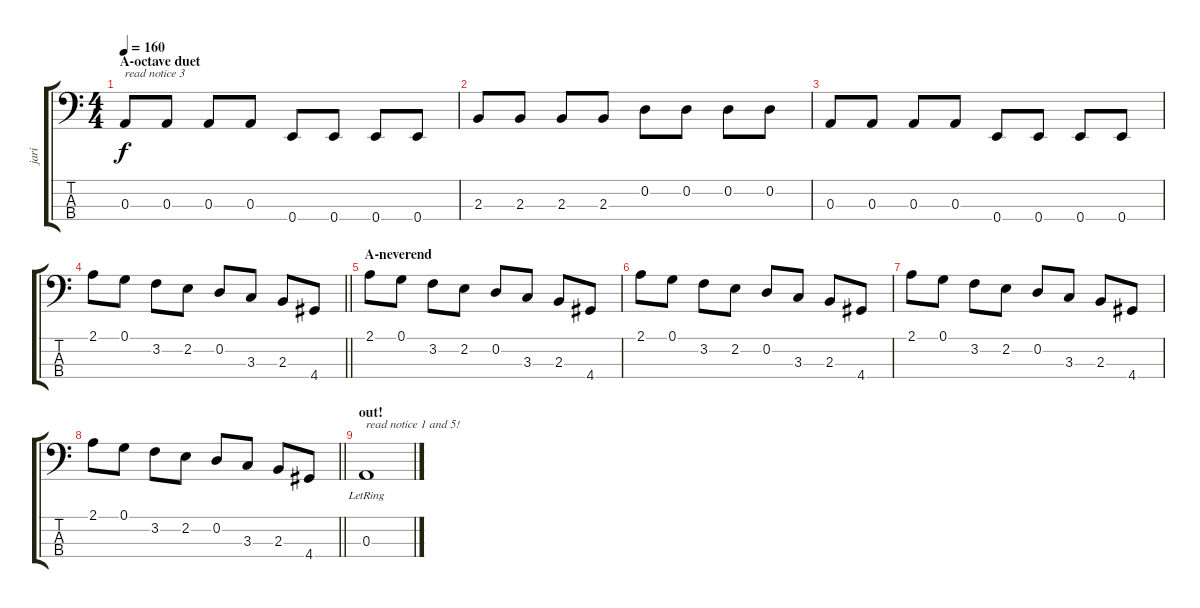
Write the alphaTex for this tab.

\track ("jari" "jari") {instrument electricbassfinger}
\staff {score tabs}
\tuning (G2 D2 A1 E1) {hide}
\ts (4 4)
\section ("" "A-octave duet")
\tempo 160
\clef f4
\ks c
0.3.8{txt "read notice 3" dy f} 0.3.8 0.3.8 0.3.8 0.4.8 0.4.8 0.4.8 0.4.8 |
2.3.8 2.3.8 2.3.8 2.3.8 0.2.8 0.2.8 0.2.8 0.2.8 |
0.3.8 0.3.8 0.3.8 0.3.8 0.4.8 0.4.8 0.4.8 0.4.8 |
\barLineRight lightlight
2.1.8 0.1.8 3.2.8 2.2.8 0.2.8 3.3.8 2.3.8 4.4.8 |
\section ("" "A-neverend")
2.1.8 0.1.8 3.2.8 2.2.8 0.2.8 3.3.8 2.3.8 4.4.8 |
2.1.8 0.1.8 3.2.8 2.2.8 0.2.8 3.3.8 2.3.8 4.4.8 |
2.1.8 0.1.8 3.2.8 2.2.8 0.2.8 3.3.8 2.3.8 4.4.8 |
\barLineRight lightlight
2.1.8 0.1.8 3.2.8 2.2.8 0.2.8 3.3.8 2.3.8 4.4.8 |
\section ("" "out!")
0.3{lr}.1{txt "read notice 1 and 5!"}
